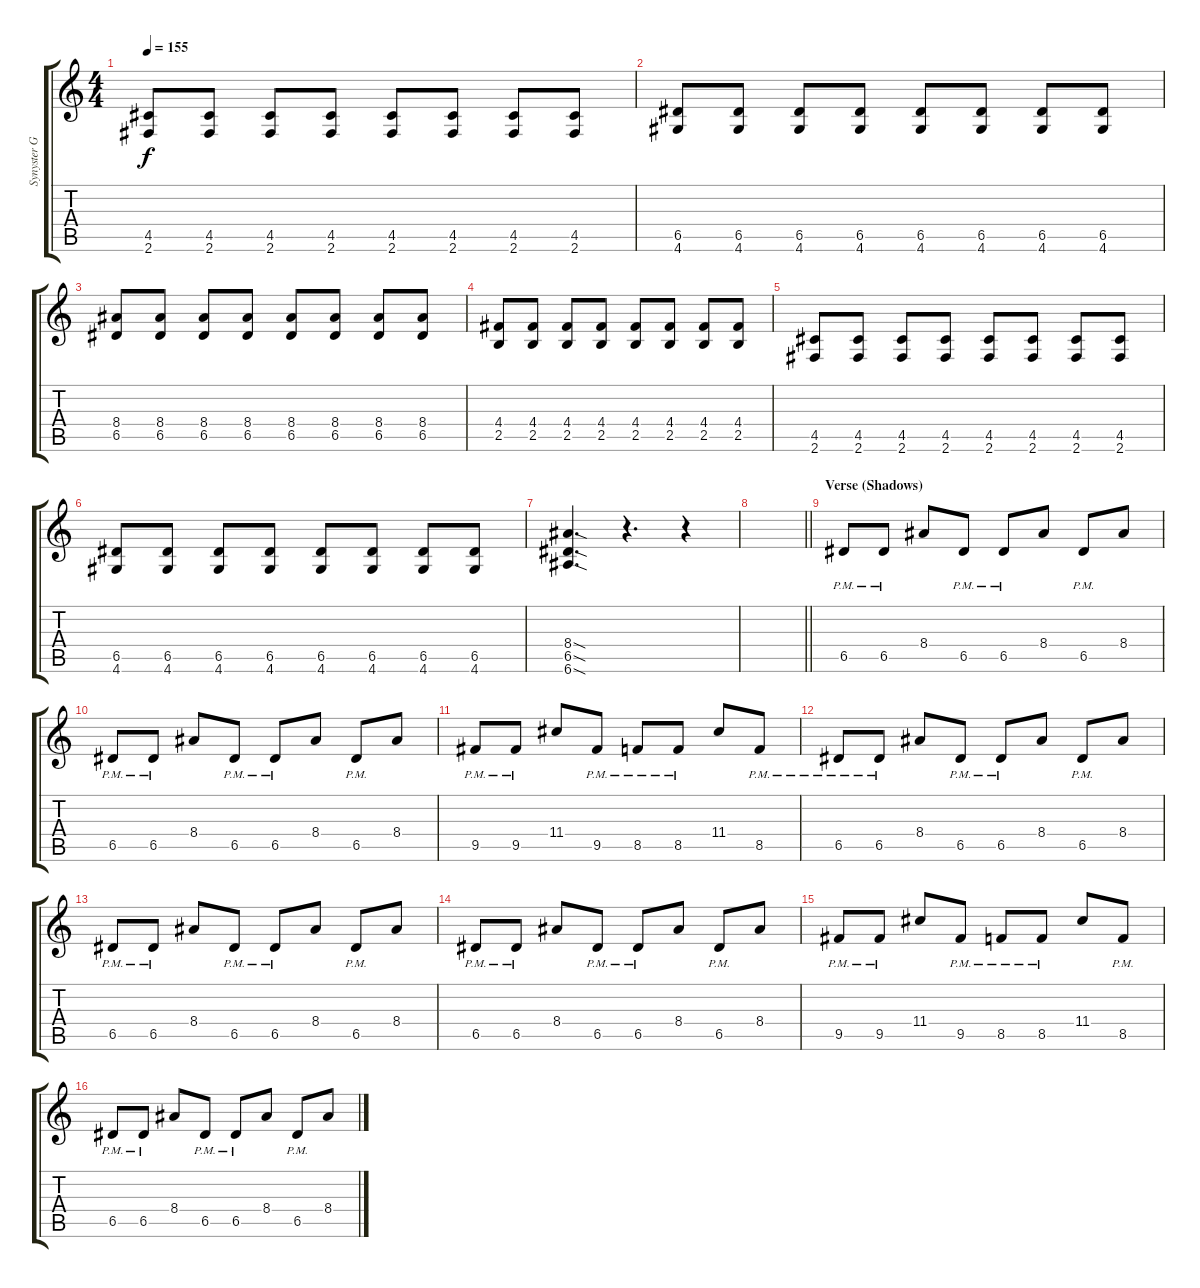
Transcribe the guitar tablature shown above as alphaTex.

\track ("Synyster Gates [Lead Guitar I]" "Synyster G") {instrument overdrivenguitar}
\staff {score tabs}
\tuning (E4 B3 G3 D3 A2 E2) {hide}
\ts (4 4)
\tempo 155
\clef g2
\ks c
(4.5 2.6).8{dy f} (4.5 2.6).8 (4.5 2.6).8 (4.5 2.6).8 (4.5 2.6).8 (4.5 2.6).8 (4.5 2.6).8 (4.5 2.6).8 |
(6.5 4.6).8 (6.5 4.6).8 (6.5 4.6).8 (6.5 4.6).8 (6.5 4.6).8 (6.5 4.6).8 (6.5 4.6).8 (6.5 4.6).8 |
(8.4 6.5).8 (8.4 6.5).8 (8.4 6.5).8 (8.4 6.5).8 (8.4 6.5).8 (8.4 6.5).8 (8.4 6.5).8 (8.4 6.5).8 |
(4.4 2.5).8 (4.4 2.5).8 (4.4 2.5).8 (4.4 2.5).8 (4.4 2.5).8 (4.4 2.5).8 (4.4 2.5).8 (4.4 2.5).8 |
(4.5 2.6).8 (4.5 2.6).8 (4.5 2.6).8 (4.5 2.6).8 (4.5 2.6).8 (4.5 2.6).8 (4.5 2.6).8 (4.5 2.6).8 |
(6.5 4.6).8 (6.5 4.6).8 (6.5 4.6).8 (6.5 4.6).8 (6.5 4.6).8 (6.5 4.6).8 (6.5 4.6).8 (6.5 4.6).8 |
(8.4{sod} 6.5{sod} 6.6{sod}).4{d} r.4{d} r.4 |
\barLineRight lightlight
|
\section ("" "Verse (Shadows)")
6.5{pm}.8{instrument distortionguitar} 6.5{pm}.8 8.4.8 6.5{pm}.8 6.5{pm}.8 8.4.8 6.5{pm}.8 8.4.8 |
6.5{pm}.8 6.5{pm}.8 8.4.8 6.5{pm}.8 6.5{pm}.8 8.4.8 6.5{pm}.8 8.4.8 |
9.5{pm}.8 9.5{pm}.8 11.4.8 9.5{pm}.8 8.5{pm}.8 8.5{pm}.8 11.4.8 8.5{pm}.8 |
6.5{pm}.8 6.5{pm}.8 8.4.8 6.5{pm}.8 6.5{pm}.8 8.4.8 6.5{pm}.8 8.4.8 |
6.5{pm}.8 6.5{pm}.8 8.4.8 6.5{pm}.8 6.5{pm}.8 8.4.8 6.5{pm}.8 8.4.8 |
6.5{pm}.8 6.5{pm}.8 8.4.8 6.5{pm}.8 6.5{pm}.8 8.4.8 6.5{pm}.8 8.4.8 |
9.5{pm}.8 9.5{pm}.8 11.4.8 9.5{pm}.8 8.5{pm}.8 8.5{pm}.8 11.4.8 8.5{pm}.8 |
6.5{pm}.8 6.5{pm}.8 8.4.8 6.5{pm}.8 6.5{pm}.8 8.4.8 6.5{pm}.8 8.4.8
